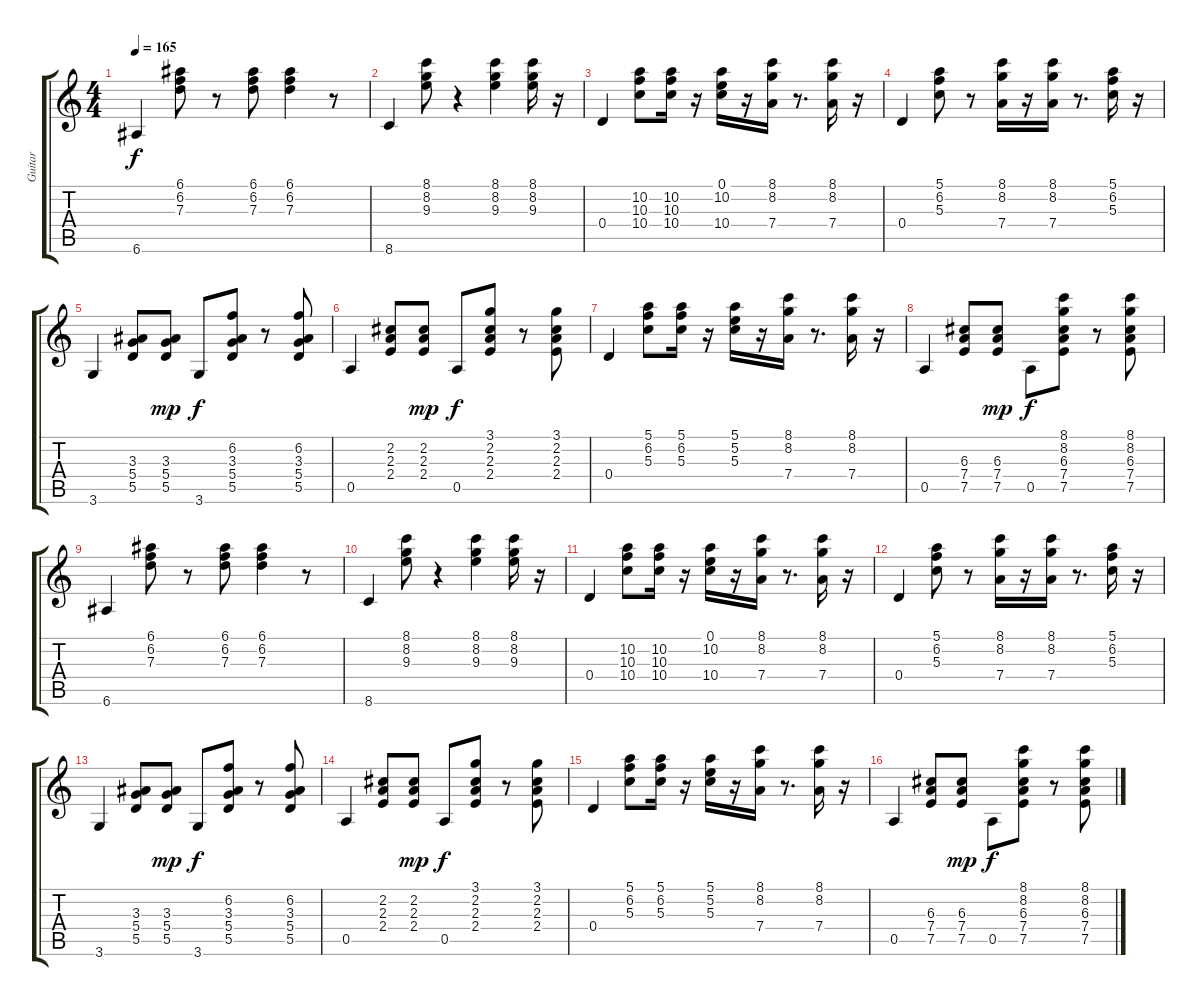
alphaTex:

\track ("Guitar" "Guitar") {instrument electricguitarmuted}
\staff {score tabs}
\tuning (E4 B3 G3 D3 A2 E2) {hide}
\ts (4 4)
\tempo 165
\clef g2
\ks c
6.6.4{dy f} (6.1 6.2 7.3).8 r.8 (6.1 6.2 7.3).8 (6.1 6.2 7.3).4 r.8 |
8.6.4 (8.1 8.2 9.3).8 r.4 (8.1 8.2 9.3).4 (8.1 8.2 9.3).16 r.16 |
0.4.4 (10.2 10.3 10.4).8 (10.2 10.3 10.4).16 r.16 (0.1 10.2 10.4).16 r.16 (8.1 8.2 7.4).16 r.8{d} (8.1 8.2 7.4).16 r.16 |
0.4.4 (5.1 6.2 5.3).8 r.8 (8.1 8.2 7.4).16 r.16 (8.1 8.2 7.4).16 r.8{d} (5.1 6.2 5.3).16 r.16 |
3.6.4 (3.3 5.4 5.5).8 (3.3 5.4 5.5).8{dy mp} 3.6.8{dy f} (6.2 3.3 5.4 5.5).8 r.8 (6.2 3.3 5.4 5.5).8 |
0.5.4 (2.2 2.3 2.4).8 (2.2 2.3 2.4).8{dy mp} 0.5.8{dy f} (3.1 2.2 2.3 2.4).8 r.8 (3.1 2.2 2.3 2.4).8 |
0.4.4 (5.1 6.2 5.3).8 (5.1 6.2 5.3).16 r.16 (5.1 5.2 5.3).16 r.16 (8.1 8.2 7.4).16 r.8{d} (8.1 8.2 7.4).16 r.16 |
0.5.4 (6.3 7.4 7.5).8 (6.3 7.4 7.5).8{dy mp} 0.5.8{dy f} (8.1 8.2 6.3 7.4 7.5).8 r.8 (8.1 8.2 6.3 7.4 7.5).8 |
6.6.4 (6.1 6.2 7.3).8 r.8 (6.1 6.2 7.3).8 (6.1 6.2 7.3).4 r.8 |
8.6.4 (8.1 8.2 9.3).8 r.4 (8.1 8.2 9.3).4 (8.1 8.2 9.3).16 r.16 |
0.4.4 (10.2 10.3 10.4).8 (10.2 10.3 10.4).16 r.16 (0.1 10.2 10.4).16 r.16 (8.1 8.2 7.4).16 r.8{d} (8.1 8.2 7.4).16 r.16 |
0.4.4 (5.1 6.2 5.3).8 r.8 (8.1 8.2 7.4).16 r.16 (8.1 8.2 7.4).16 r.8{d} (5.1 6.2 5.3).16 r.16 |
3.6.4 (3.3 5.4 5.5).8 (3.3 5.4 5.5).8{dy mp} 3.6.8{dy f} (6.2 3.3 5.4 5.5).8 r.8 (6.2 3.3 5.4 5.5).8 |
0.5.4 (2.2 2.3 2.4).8 (2.2 2.3 2.4).8{dy mp} 0.5.8{dy f} (3.1 2.2 2.3 2.4).8 r.8 (3.1 2.2 2.3 2.4).8 |
0.4.4 (5.1 6.2 5.3).8 (5.1 6.2 5.3).16 r.16 (5.1 5.2 5.3).16 r.16 (8.1 8.2 7.4).16 r.8{d} (8.1 8.2 7.4).16 r.16 |
0.5.4 (6.3 7.4 7.5).8 (6.3 7.4 7.5).8{dy mp} 0.5.8{dy f} (8.1 8.2 6.3 7.4 7.5).8 r.8 (8.1 8.2 6.3 7.4 7.5).8
